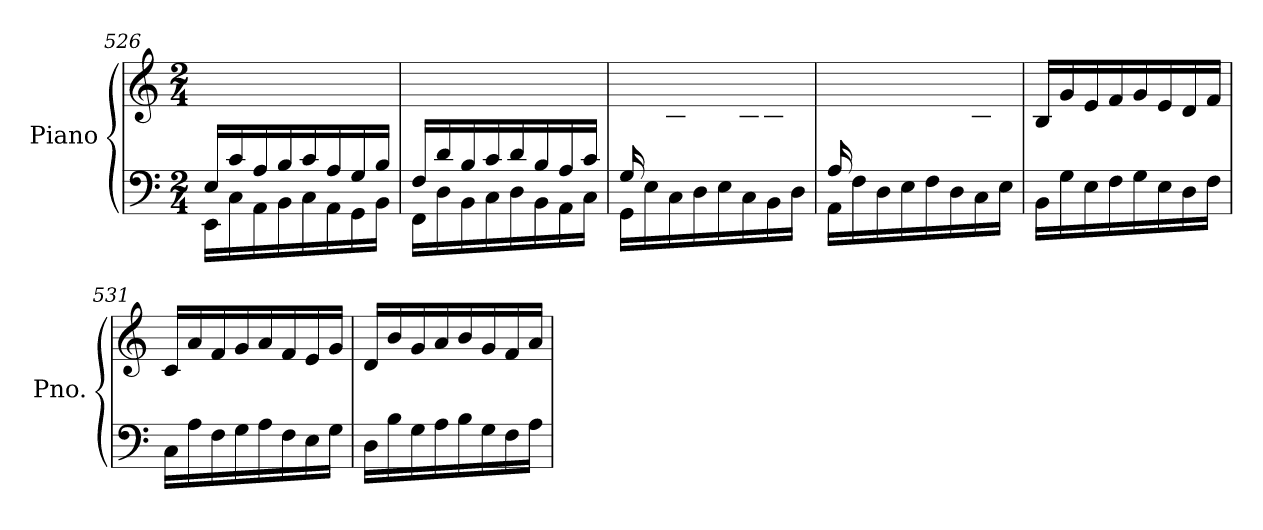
**kern	**kern
*part1	*part1
*staff2	*staff1
*I"Piano	*
*I'Pno.	*
*clefF4	*clefG2
*k[]	*k[]
*M2/4	*M2/4
=526	=526
*^	*
16E/LL	16EE\LL	2ryy
16c/	16C\	.
16A/	16AA\	.
16B/	16BB\	.
16c/	16C\	.
16A/	16AA\	.
16G/	16GG\	.
16B/JJ	16BB\JJ	.
=527	=527	=527
16F/LL	16FF\LL	2ryy
16d/	16D\	.
16B/	16BB\	.
16c/	16C\	.
16d/	16D\	.
16B/	16BB\	.
16A/	16AA\	.
16c/JJ	16C\JJ	.
=528	=528	=528
16G/LL	16GG\LL	16ryy
4..ryy	16E\	16e/
.	16C\	16c/
.	16D\	16d/
.	16E\	16e/
.	16C\	16c/
.	16BB\	16B/
.	16D\JJ	16d/JJ
!!LO:LB:g=z
=529	=529	=529
16A/LL	16AA\LL	16ryy
4..ryy	16F\	16f/
.	16D\	16d/
.	16E\	16e/
.	16F\	16f/
.	16D\	16d/
.	16C\	16c/
.	16E\JJ	16e/JJ
*v	*v	*
=530	=530
16BB\LL	16B/LL
16G\	16g/
16E\	16e/
16F\	16f/
16G\	16g/
16E\	16e/
16D\	16d/
16F\JJ	16f/JJ
=531	=531
16C\LL	16c/LL
16A\	16a/
16F\	16f/
16G\	16g/
16A\	16a/
16F\	16f/
16E\	16e/
16G\JJ	16g/JJ
=532	=532
16D\LL	16d/LL
16B\	16b/
16G\	16g/
16A\	16a/
16B\	16b/
16G\	16g/
16F\	16f/
16A\JJ	16a/JJ
=	=
*-	*-
